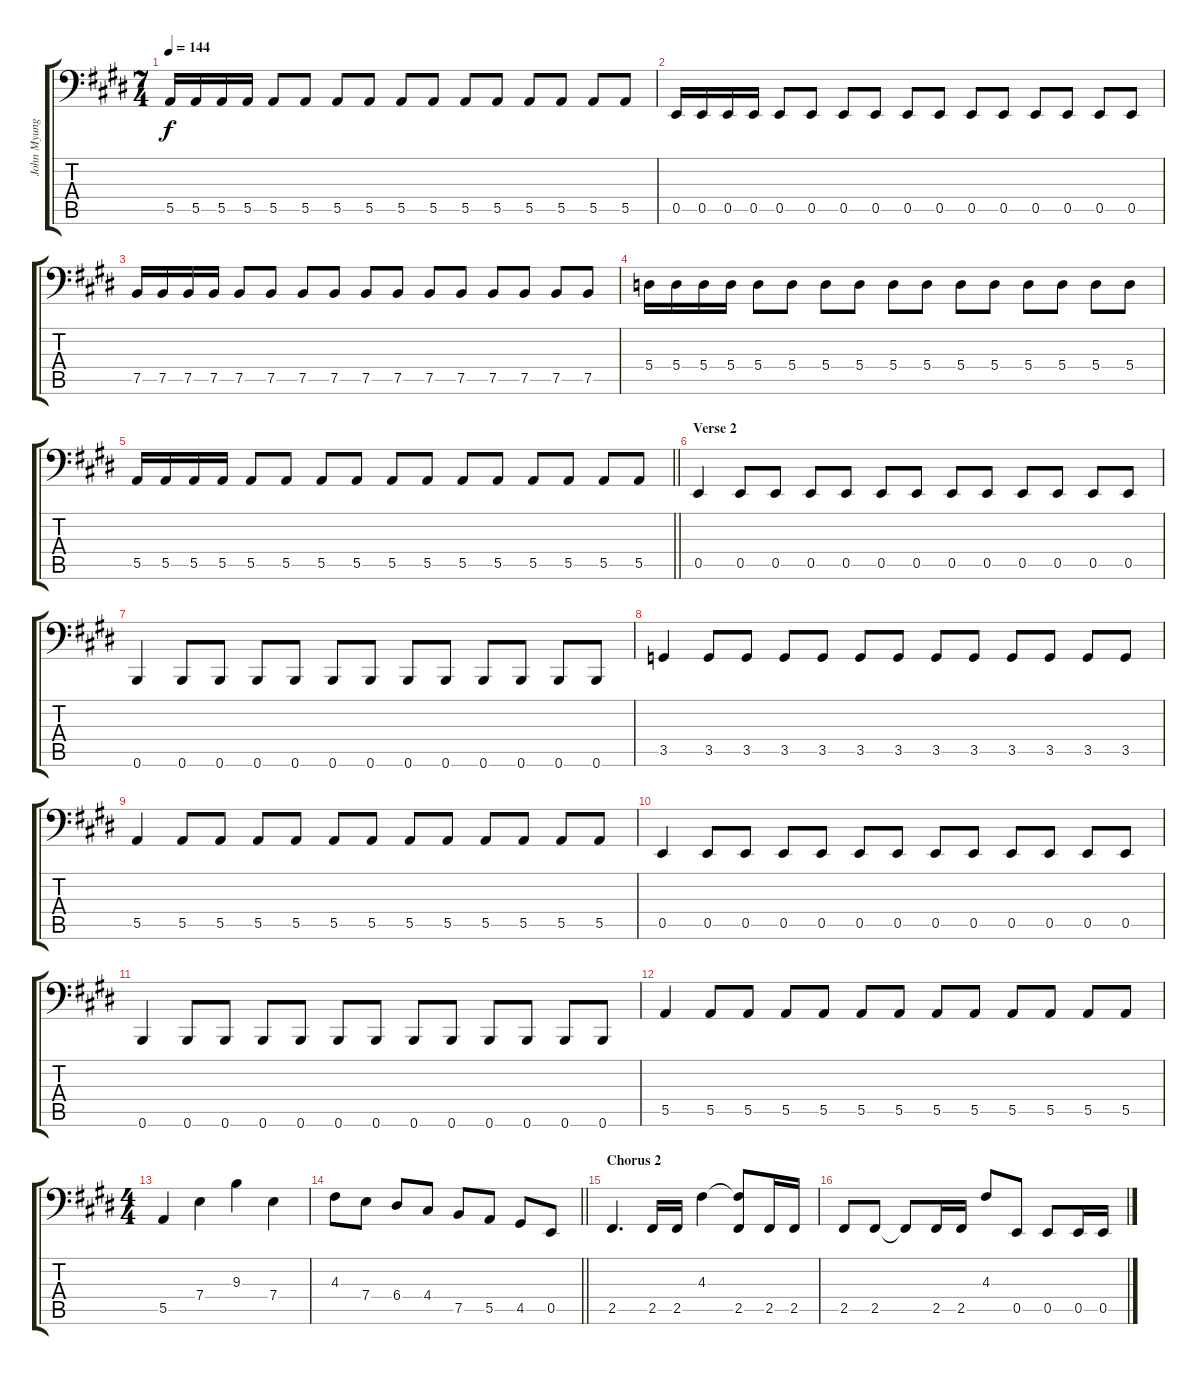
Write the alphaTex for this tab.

\track ("John Myung" "John Myung") {instrument slapbass1}
\staff {score tabs}
\tuning (B2 G2 D2 A1 E1 B0) {hide}
\ts (7 4)
\tempo 144
\clef f4
\ks e
5.5.16{dy f} 5.5.16 5.5.16 5.5.16 5.5.8 5.5.8 5.5.8 5.5.8 5.5.8 5.5.8 5.5.8 5.5.8 5.5.8 5.5.8 5.5.8 5.5.8 |
0.5.16 0.5.16 0.5.16 0.5.16 0.5.8 0.5.8 0.5.8 0.5.8 0.5.8 0.5.8 0.5.8 0.5.8 0.5.8 0.5.8 0.5.8 0.5.8 |
7.5.16 7.5.16 7.5.16 7.5.16 7.5.8 7.5.8 7.5.8 7.5.8 7.5.8 7.5.8 7.5.8 7.5.8 7.5.8 7.5.8 7.5.8 7.5.8 |
5.4.16 5.4.16 5.4.16 5.4.16 5.4.8 5.4.8 5.4.8 5.4.8 5.4.8 5.4.8 5.4.8 5.4.8 5.4.8 5.4.8 5.4.8 5.4.8 |
\barLineRight lightlight
5.5.16 5.5.16 5.5.16 5.5.16 5.5.8 5.5.8 5.5.8 5.5.8 5.5.8 5.5.8 5.5.8 5.5.8 5.5.8 5.5.8 5.5.8 5.5.8 |
\section ("" "Verse 2")
0.5.4 0.5.8 0.5.8 0.5.8 0.5.8 0.5.8 0.5.8 0.5.8 0.5.8 0.5.8 0.5.8 0.5.8 0.5.8 |
0.6.4 0.6.8 0.6.8 0.6.8 0.6.8 0.6.8 0.6.8 0.6.8 0.6.8 0.6.8 0.6.8 0.6.8 0.6.8 |
3.5.4 3.5.8 3.5.8 3.5.8 3.5.8 3.5.8 3.5.8 3.5.8 3.5.8 3.5.8 3.5.8 3.5.8 3.5.8 |
5.5.4 5.5.8 5.5.8 5.5.8 5.5.8 5.5.8 5.5.8 5.5.8 5.5.8 5.5.8 5.5.8 5.5.8 5.5.8 |
0.5.4 0.5.8 0.5.8 0.5.8 0.5.8 0.5.8 0.5.8 0.5.8 0.5.8 0.5.8 0.5.8 0.5.8 0.5.8 |
0.6.4 0.6.8 0.6.8 0.6.8 0.6.8 0.6.8 0.6.8 0.6.8 0.6.8 0.6.8 0.6.8 0.6.8 0.6.8 |
5.5.4 5.5.8 5.5.8 5.5.8 5.5.8 5.5.8 5.5.8 5.5.8 5.5.8 5.5.8 5.5.8 5.5.8 5.5.8 |
\ts (4 4)
5.5.4 7.4.4 9.3.4 7.4.4 |
\barLineRight lightlight
4.3.8 7.4.8 6.4.8 4.4.8 7.5.8 5.5.8 4.5.8 0.5.8 |
\section ("" "Chorus 2")
2.5.4{d} 2.5.16 2.5.16 4.3.4 (4.3{t} 2.5).8 2.5.16 2.5.16 |
2.5.8 2.5.8 2.5{t}.8 2.5.16 2.5.16 4.3.8 0.5.8 0.5.8 0.5.16 0.5.16
